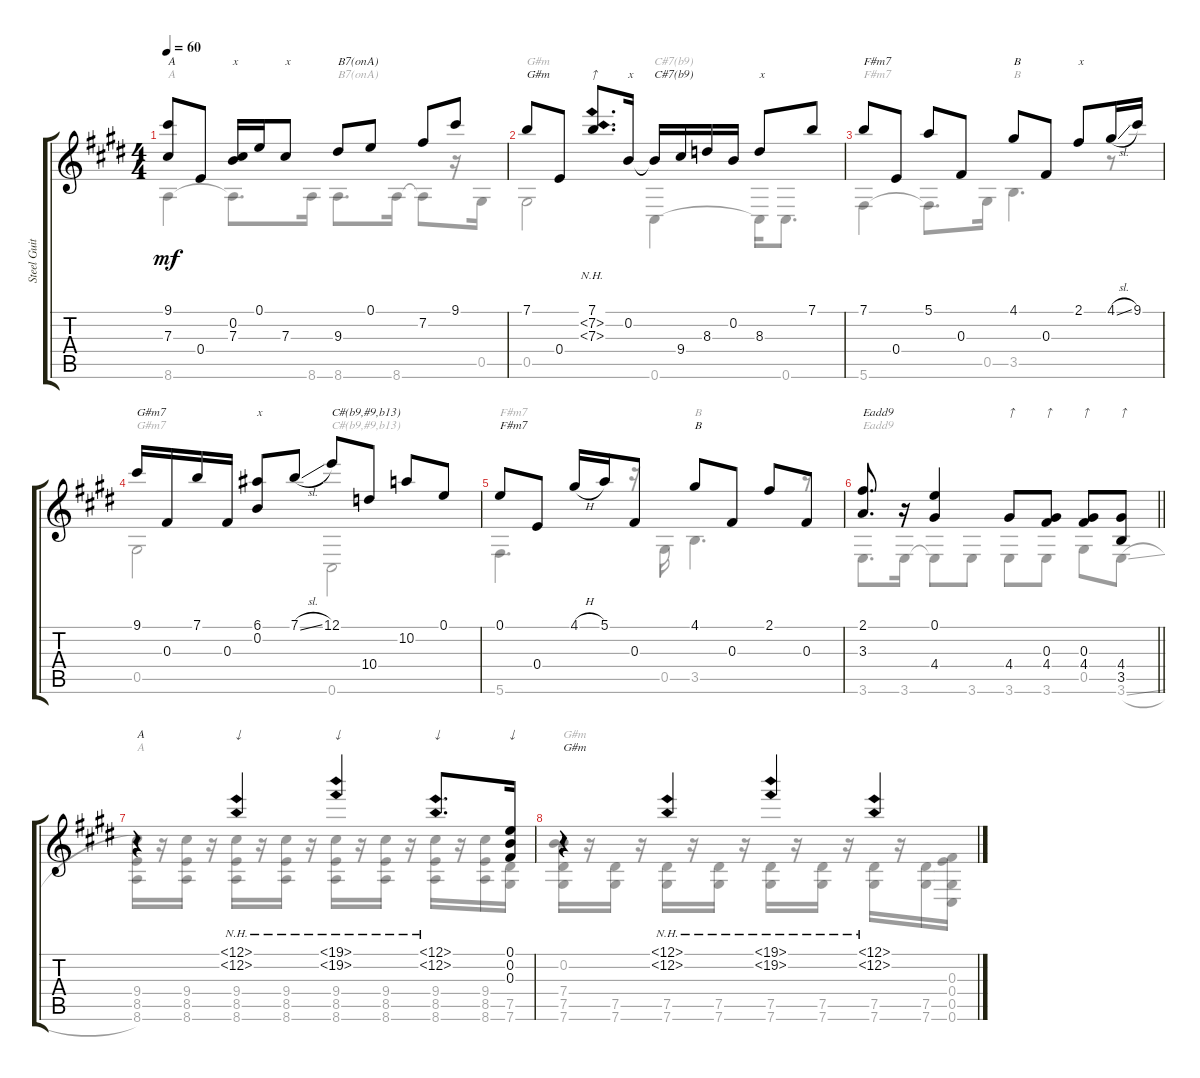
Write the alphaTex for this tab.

\track ("Steel Guitar" "Steel Guit") {instrument acousticguitarsteel}
\staff {score tabs}
\tuning (E4 B3 Gb3 E3 Ab2 Db2) {hide}
\voice
\ts (4 4)
\tempo 60
\clef g2
\ks e
(9.1 7.3).8{txt "A" dy mf} 0.4.8 (0.2 7.3).16{txt "x"} 0.1.16 7.3.8{txt "x"} 9.3.8{txt "B7(onA)"} 0.1.8 7.2.8 9.1.8 |
7.1.8{txt "G#m"} 0.4.8 (7.1 7.2{nh} 7.3{nh}).8{d txt "↑"} 0.2.16{txt "x"} 0.2{t}.16{txt "C#7(b9)"} 9.4.16 8.3.16 0.2.16 8.3.8{txt "x"} 7.1.8 |
7.1.8{txt "F#m7"} 0.4.8 5.1.8 0.3.8 4.1.8{txt "B"} 0.3.8 2.1.8{txt "x"} 4.1{sl}.16 9.1.16 |
9.1.16{txt "G#m7"} 0.3.16 7.1.16 0.3.16 (6.1 0.2).8{txt "x"} 7.1{sl}.8 12.1.8{txt "C#(b9,#9,b13)"} 10.4.8 10.2.8 0.1.8 |
0.1.8{txt "F#m7"} 0.4.8 4.1{h}.16 5.1.16 0.3.8 4.1.8{txt "B"} 0.3.8 2.1.8 0.3.8 |
\barLineRight lightlight
(2.1 3.3).8{d txt "Eadd9"} r.16 (0.1 4.4).4 4.4.8{txt "↑"} (0.3 4.4).8{txt "↑"} (0.3 4.4).8{txt "↑"} (4.4 3.5).8{txt "↑"} |
\section ("" "")
r.4{txt "A"} (12.1{nh} 12.2{nh}).4{txt "↓"} (19.1{nh} 19.2{nh}).4{txt "↓"} (12.1{nh} 12.2{nh}).8{d txt "↓"} (0.1 0.2 0.3).16{txt "↓"} |
r.4{txt "G#m"} (12.1{nh} 12.2{nh}).4 (19.1{nh} 19.2{nh}).4 (12.1{nh} 12.2{nh}).4
\voice
\clef g2
\ottava regular
\simile none
\ks e
8.6.4{txt "A" dy mf} 8.6{t}.8{d} 8.6.16 8.6.8{d txt "B7(onA)"} 8.6.16 8.6{t}.8 r.16 0.5.16 |
0.5.2{txt "G#m"} 0.6.4{txt "C#7(b9)"} 0.6{t}.16 0.6.8{d} |
5.6.4{txt "F#m7"} 5.6{t}.8{d} 0.5.16 3.5.4{d txt "B"} r.8 |
0.5.2{txt "G#m7"} 0.6.2{txt "C#(b9,#9,b13)"} |
5.6.4{d txt "F#m7"} r.16 0.5.16 3.5.4{d txt "B"} r.8 |
\barLineRight lightlight
3.6.8{d txt "Eadd9"} 3.6.16 3.6{t}.8 3.6.8 3.6.8 3.6.8 0.5.8 3.6{sl}.8 |
(9.4 8.5 8.6).16{txt "A"} r.16 (9.4 8.5 8.6).16 r.16 (9.4 8.5 8.6).16 r.16 (9.4 8.5 8.6).16 r.16 (9.4 8.5 8.6).16 r.16 (9.4 8.5 8.6).16 r.16 (9.4 8.5 8.6).16 r.16 (9.4 8.5 8.6).16 (7.5 7.6).16 |
(0.2 7.4 7.5 7.6).16{txt "G#m"} r.16 (7.5 7.6).16 r.16 (7.5 7.6).16 r.16 (7.5 7.6).16 r.16 (7.5 7.6).16 r.16 (7.5 7.6).16 r.16 (7.5 7.6).16 r.16 (7.5 7.6).16 (0.3 0.4 0.5 0.6).16
